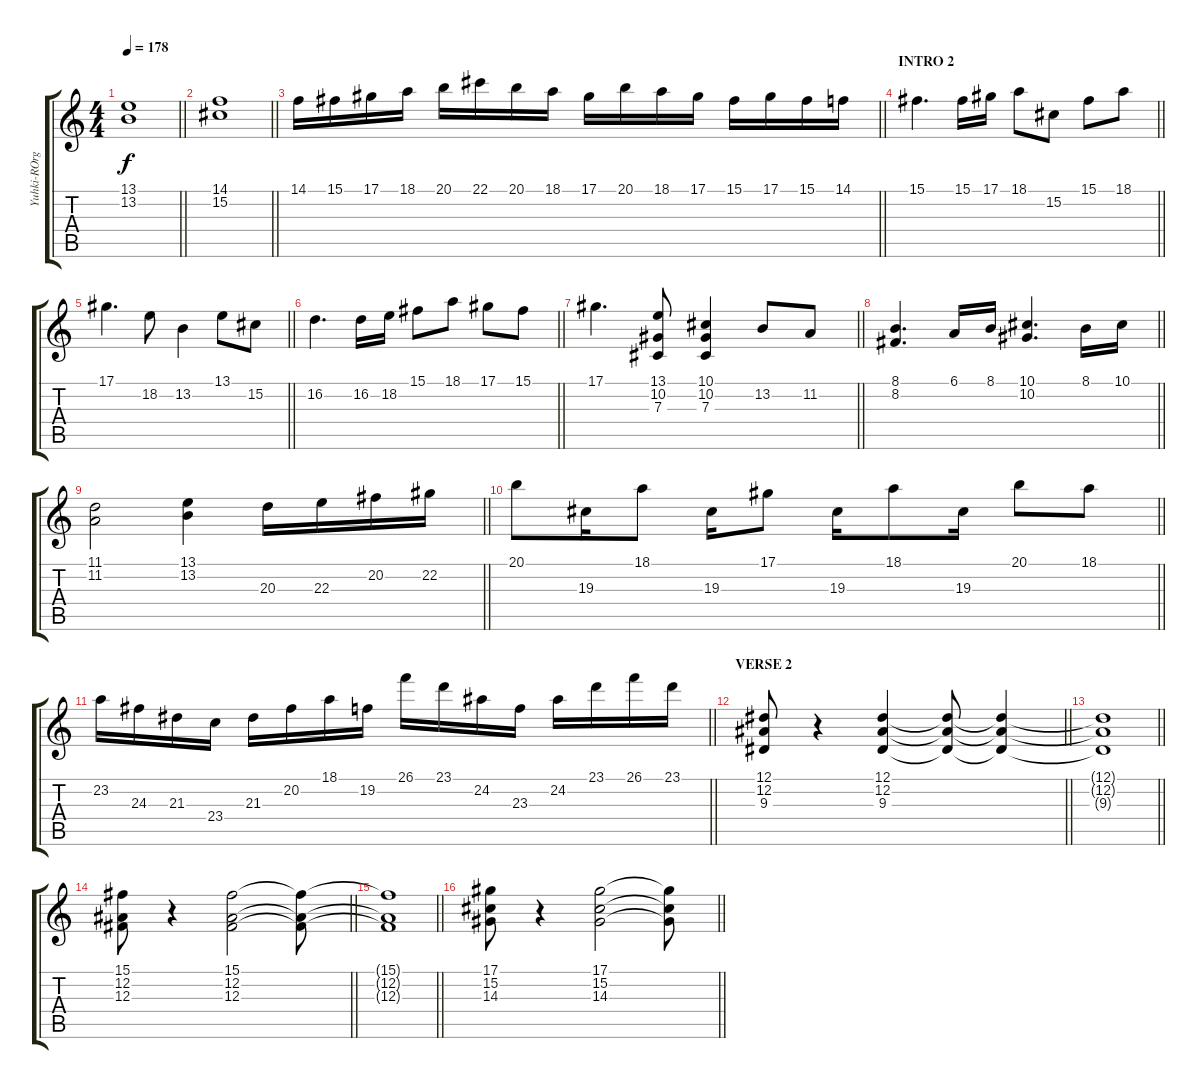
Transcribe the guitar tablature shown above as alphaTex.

\track ("Yuhki-ROrgan" "Yuhki-ROrg") {instrument rockorgan}
\staff {score tabs}
\tuning (Eb4 Bb3 Gb3 Db3 Ab2 Eb2) {hide}
\ts (4 4)
\tempo 178
\clef g2
\barLineRight lightlight
\ks c
(13.1{t} 13.2{t}).1{dy f} |
\barLineRight lightlight
(14.1 15.2).1 |
\barLineRight lightlight
14.1.16 15.1.16 17.1.16 18.1.16 20.1.16 22.1.16 20.1.16 18.1.16 17.1.16 20.1.16 18.1.16 17.1.16 15.1.16 17.1.16 15.1.16 14.1.16 |
\section ("" "INTRO 2")
\barLineRight lightlight
15.1.4{d} 15.1.16 17.1.16 18.1.8 15.2.8 15.1.8 18.1.8 |
\barLineRight lightlight
17.1.4{d} 18.2.8 13.2.4 13.1.8 15.2.8 |
\barLineRight lightlight
16.2.4{d} 16.2.16 18.2.16 15.1.8 18.1.8 17.1.8 15.1.8 |
\barLineRight lightlight
17.1.4{d} (13.1 10.2 7.3).8 (10.1 10.2 7.3).4 13.2.8 11.2.8 |
\barLineRight lightlight
(8.1 8.2).4{d} 6.1.16 8.1.16 (10.1 10.2).4{d} 8.1.16 10.1.16 |
\barLineRight lightlight
(11.1 11.2).2 (13.1 13.2).4 20.3.16 22.3.16 20.2.16 22.2.16 |
\barLineRight lightlight
20.1.8 19.3.16 18.1.8 19.3.16 17.1.8 19.3.16 18.1.8 19.3.16 20.1.8 18.1.8 |
\barLineRight lightlight
23.2.16 24.3.16 21.3.16 23.4.16 21.3.16 20.2.16 18.1.16 19.2.16 26.1.16 23.1.16 24.2.16 23.3.16 24.2.16 23.1.16 26.1.16 23.1.16 |
\section ("" "VERSE 2")
\barLineRight lightlight
(12.1 12.2 9.3).8 r.4 (12.1 12.2 9.3).4 (12.1{t} 12.2{t} 9.3{t}).8 (12.1{t} 12.2{t} 9.3{t}).4 |
\barLineRight lightlight
(12.1{t} 12.2{t} 9.3{t}).1 |
\barLineRight lightlight
(15.1 12.2 12.3).8 r.4 (15.1 12.2 12.3).2 (15.1{t} 12.2{t} 12.3{t}).8 |
\barLineRight lightlight
(15.1{t} 12.2{t} 12.3{t}).1 |
\barLineRight lightlight
(17.1 15.2 14.3).8 r.4 (17.1 15.2 14.3).2 (17.1{t} 15.2{t} 14.3{t}).8
